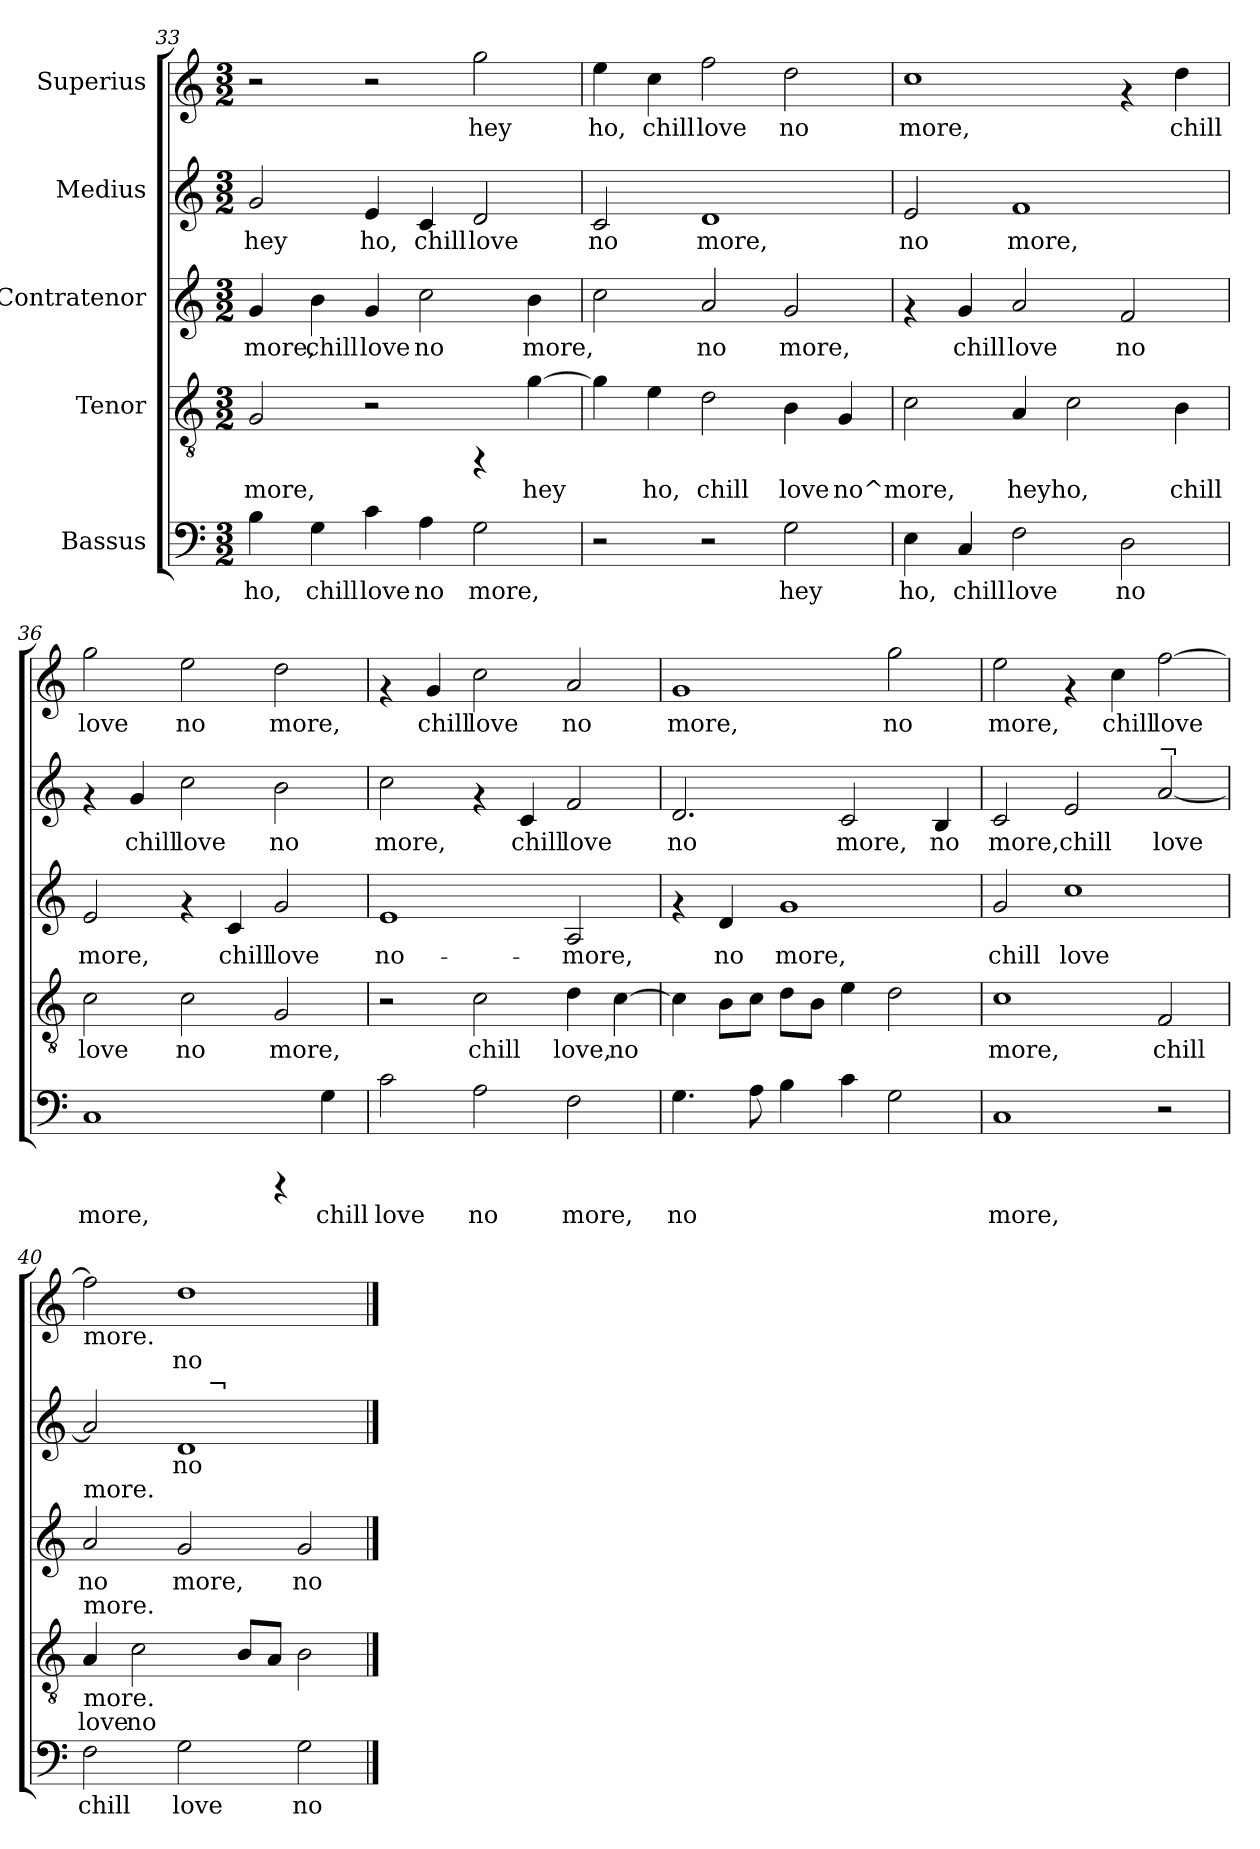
**kern	**text	**kern	**text	**kern	**text	**kern	**text	**kern	**text
*part5	*part5	*part4	*part4	*part3	*part3	*part2	*part2	*part1	*part1
*staff5	*staff5	*staff4	*staff4	*staff3	*staff3	*staff2	*staff2	*staff1	*staff1
*I"Bassus	*	*I"Tenor	*	*I"Contratenor	*	*I"Medius	*	*I"Superius	*
*clefF4	*	*clefGv2	*	*clefG2	*	*clefG2	*	*clefG2	*
*M3/2	*	*M3/2	*	*M3/2	*	*M3/2	*	*M3/2	*
=33	=33	=33	=33	=33	=33	=33	=33	=33	=33
!	!LO:LY:b:cj	!	!LO:LY:b:cj	!	!LO:LY:b:cj	!	!LO:LY:b:cj	!	!
4B\	ho,	2G/	more,	4g/	more,	2g/	hey	2r	.
!	!LO:LY:b:cj	!	!	!	!LO:LY:b:cj	!	!	!	!
4G\	chill	.	.	4b\	chill	.	.	.	.
!	!LO:LY:b:cj	!	!	!	!LO:LY:b:cj	!	!LO:LY:b:cj	!	!
4c\	love	2r	.	4g/	love	4e/	ho,	2r	.
!	!LO:LY:b:cj	!	!	!	!LO:LY:b:cj	!	!LO:LY:b:cj	!	!
4A\	no	.	.	2cc\	no	4c/	chill	.	.
!	!LO:LY:b:cj	!	!	!	!	!	!LO:LY:b:cj	!	!LO:LY:b:cj
2G\	more,	4rFF	.	.	.	2d/	love	2gg\	hey
!	!	!	!LO:LY:b:cj	!	!LO:LY:b:cj	!	!	!	!
.	.	[>4g\	hey	4b\	more,	.	.	.	.
=34	=34	=34	=34	=34	=34	=34	=34	=34	=34
!	!	!	!LO:LY:b:cj	!	!LO:LY:b:cj	!	!LO:LY:b:cj	!	!LO:LY:b:cj
2r	.	4g\]	.	2cc\	.	2c/	no	4ee\	ho,
!	!	!	!LO:LY:b:cj	!	!	!	!	!	!LO:LY:b:cj
.	.	4e\	ho,	.	.	.	.	4cc\	chill
!	!	!	!LO:LY:b:cj	!	!LO:LY:b:cj	!	!LO:LY:b:cj	!	!LO:LY:b:cj
2r	.	2d\	chill	2a/	no	1d	more,	2ff\	love
!	!LO:LY:b:cj	!	!LO:LY:b:cj	!	!LO:LY:b:cj	!	!	!	!LO:LY:b:cj
2G\	hey	4B\	love	2g/	more,	.	.	2dd\	no
!	!	!	!LO:LY:b:cj	!	!	!	!	!	!
.	.	4G/	no^more,	.	.	.	.	.	.
=35	=35	=35	=35	=35	=35	=35	=35	=35	=35
!	!LO:LY:b:cj	!	!LO:LY:b:cj	!	!	!	!LO:LY:b:cj	!	!LO:LY:b:cj
4E\	ho,	2c\	.	4rf	.	2e/	no	1cc	more,
!	!LO:LY:b:cj	!	!	!	!LO:LY:b:cj	!	!	!	!
4C/	chill	.	.	4g/	chill	.	.	.	.
!	!LO:LY:b:cj	!	!LO:LY:b:cj	!	!LO:LY:b:cj	!	!LO:LY:b:cj	!	!
2F\	love	4A/	heyho,	2a/	love	1f	more,	.	.
!	!	!	!LO:LY:b:cj	!	!	!	!	!	!
.	.	2c\	.	.	.	.	.	.	.
!	!LO:LY:b:cj	!	!	!	!LO:LY:b:cj	!	!	!	!
2D\	no	.	.	2f/	no	.	.	4rf	.
!	!	!	!LO:LY:b:cj	!	!	!	!	!	!LO:LY:b:cj
.	.	4B\	chill	.	.	.	.	4dd\	chill
!!LO:PB:g=z
=36	=36	=36	=36	=36	=36	=36	=36	=36	=36
!	!LO:LY:b:cj	!	!LO:LY:b:cj	!	!LO:LY:b:cj	!	!	!	!LO:LY:b:cj
1C	more,	2c\	love	2e/	more,	4rf	.	2gg\	love
!	!	!	!	!	!	!	!LO:LY:b:cj	!	!
.	.	.	.	.	.	4g/	chill	.	.
!	!	!	!LO:LY:b:cj	!	!	!	!LO:LY:b:cj	!	!LO:LY:b:cj
.	.	2c\	no	4rf	.	2cc\	love	2ee\	no
!	!	!	!	!	!LO:LY:b:cj	!	!	!	!
.	.	.	.	4c/	chill	.	.	.	.
!	!	!	!LO:LY:b:cj	!	!LO:LY:b:cj	!	!LO:LY:b:cj	!	!LO:LY:b:cj
4rCCC	.	2G/	more,	2g/	love	2b\	no	2dd\	more,
!	!LO:LY:b:cj	!	!	!	!	!	!	!	!
4G\	chill	.	.	.	.	.	.	.	.
=37	=37	=37	=37	=37	=37	=37	=37	=37	=37
!	!LO:LY:b:cj	!	!	!	!LO:LY:b:cj	!	!LO:LY:b:cj	!	!
2c\	love	2r	.	1e	no-	2cc\	more,	4rf	.
!	!	!	!	!	!	!	!	!	!LO:LY:b:cj
.	.	.	.	.	.	.	.	4g/	chill
!	!LO:LY:b:cj	!	!LO:LY:b:cj	!	!	!	!	!	!LO:LY:b:cj
2A\	no	2c\	chill	.	.	4rf	.	2cc\	love
!	!	!	!	!	!	!	!LO:LY:b:cj	!	!
.	.	.	.	.	.	4c/	chill	.	.
!	!LO:LY:b:cj	!	!LO:LY:b:cj	!	!LO:LY:b:cj	!	!LO:LY:b:cj	!	!LO:LY:b:cj
2F\	more,	4d\	love,	2A/	-more,	2f/	love	2a/	no
!	!	!	!LO:LY:b:cj	!	!	!	!	!	!
.	.	[>4c\	no	.	.	.	.	.	.
=38	=38	=38	=38	=38	=38	=38	=38	=38	=38
!	!LO:LY:b:cj	!	!LO:LY:b:cj	!	!	!	!LO:LY:b:cj	!	!LO:LY:b:cj
4.G\	no	4c\]	.	4rf	.	2.d/	no	1g	more,
!	!	!	!LO:LY:b:cj	!	!LO:LY:b:cj	!	!	!	!
.	.	8B\L	.	4d/	no	.	.	.	.
!	!LO:LY:b:cj	!	!LO:LY:b:cj	!	!	!	!	!	!
8A\	.	8c\J	.	.	.	.	.	.	.
!	!LO:LY:b:cj	!	!LO:LY:b:cj	!	!LO:LY:b:cj	!	!	!	!
4B\	.	8d\L	.	1g	more,	.	.	.	.
!	!	!	!LO:LY:b:cj	!	!	!	!	!	!
.	.	8B\J	.	.	.	.	.	.	.
!	!LO:LY:b:cj	!	!LO:LY:b:cj	!	!	!	!LO:LY:b:cj	!	!
4c\	.	4e\	.	.	.	2c/	more,	.	.
!	!LO:LY:b:cj	!	!LO:LY:b:cj	!	!	!	!	!	!LO:LY:b:cj
2G\	.	2d\	.	.	.	.	.	2gg\	no
!	!	!	!	!	!	!	!LO:LY:b:cj	!	!
.	.	.	.	.	.	4B/	no	.	.
=39	=39	=39	=39	=39	=39	=39	=39	=39	=39
!	!LO:LY:b:cj	!	!LO:LY:b:cj	!	!LO:LY:b:cj	!	!LO:LY:b:cj	!	!LO:LY:b:cj
1C	more,	1c	more,	2g/	chill	2c/	more,	2ee\	more,
!	!	!	!	!	!LO:LY:b:cj	!	!LO:LY:b:cj	!	!
.	.	.	.	1cc	love	2e/	chill	4rf	.
!	!	!	!	!	!	!	!	!	!LO:LY:b:cj
.	.	.	.	.	.	.	.	4cc\	chill
!	!	!	!	!	!	!LO:TX:a:t=¬	!	!	!
!	!	!	!LO:LY:b:cj	!	!	!	!LO:LY:b:cj	!	!LO:LY:b:cj
2r	.	2F/	chill	.	.	[<2a/	love	[>2ff\	love
=40	=40	=40	=40	=40	=40	=40	=40	=40	=40
!	!	!	!	!	!	!	!	!LO:TX:b:t=more.	!
!	!	!	!	!LO:TX:a:t=more.	!	!	!	!	!
!	!	!LO:TX:a:t=more.	!	!	!	!	!	!	!
!	!	!LO:TX:b:t=more.	!	!	!	!	!	!	!
!	!LO:LY:b:cj	!	!LO:LY:b:cj	!	!LO:LY:b:cj	!	!LO:LY:b:cj	!	!LO:LY:b:cj
*	*	*	*	*	*	*^	*	*	*
2F\	chill	4A/	love	2a/	no	2a/]	2ryy	.	2ff\]	.
!	!	!	!LO:LY:b:cj	!	!	!	!	!	!	!
.	.	2c\	no	.	.	.	.	.	.	.
!	!LO:LY:b:cj	!	!	!	!LO:LY:b:cj	!	!	!LO:LY:b:cj	!	!LO:LY:b:cj
2G\	love	.	.	2g/	more,	1d	8ryy	no	1dd	no
!	!	!	!	!	!	!	!LO:TX:a:t=¬	!	!	!
.	.	.	.	.	.	.	2..ryy	.	.	.
!	!	!	!LO:LY:b:cj	!	!	!	!	!	!	!
.	.	8B/L	.	.	.	.	.	.	.	.
!	!	!	!LO:LY:b:cj	!	!	!	!	!	!	!
.	.	8A/J	.	.	.	.	.	.	.	.
!	!LO:LY:b:cj	!	!LO:LY:b:cj	!	!LO:LY:b:cj	!	!	!	!	!
2G\	no	2B\	.	2g/	no	.	.	.	.	.
*	*	*	*	*	*	*v	*v	*	*	*
==	==	==	==	==	==	==	==	==	==
*-	*-	*-	*-	*-	*-	*-	*-	*-	*-
